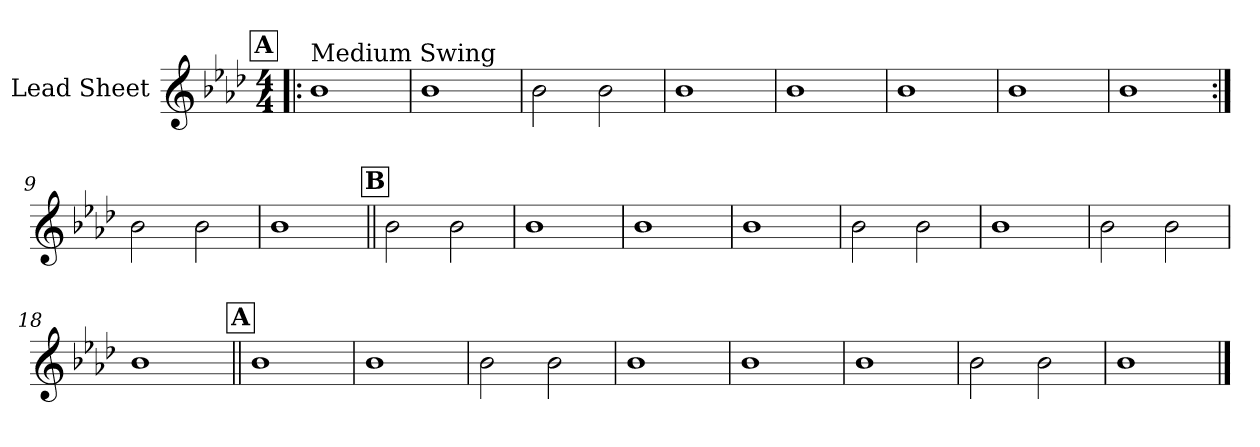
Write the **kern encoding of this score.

**kern
*part1
*staff1
*I"Lead Sheet
*clefG2
*k[b-e-a-d-]
*A-:
*M4/4
!!LO:REH:place=s1:a:fs=14:t=A
=1!|:
!LO:TX:a:t=Medium Swing
1b-
=2
1b-
=3
2b-\
2b-\
=4
1b-
!!LO:LB:g=z
=5
1b-
=6
1b-
=7
1b-
=8
1b-
!!LO:LB:g=z
=9:|!
2b-\
2b-\
=10
1b-
!!LO:LB:g=z
!!LO:REH:place=s1:a:fs=14:t=B
=11||
2b-\
2b-\
=12
1b-
=13
1b-
=14
1b-
!!LO:LB:g=z
=15
2b-\
2b-\
=16
1b-
=17
2b-\
2b-\
=18
1b-
!!LO:LB:g=z
!!LO:REH:place=s1:a:fs=14:t=A
=19||
1b-
=20
1b-
=21
2b-\
2b-\
=22
1b-
!!LO:LB:g=z
=23
1b-
=24
1b-
=25
2b-\
2b-\
=26
1b-
==
*-
